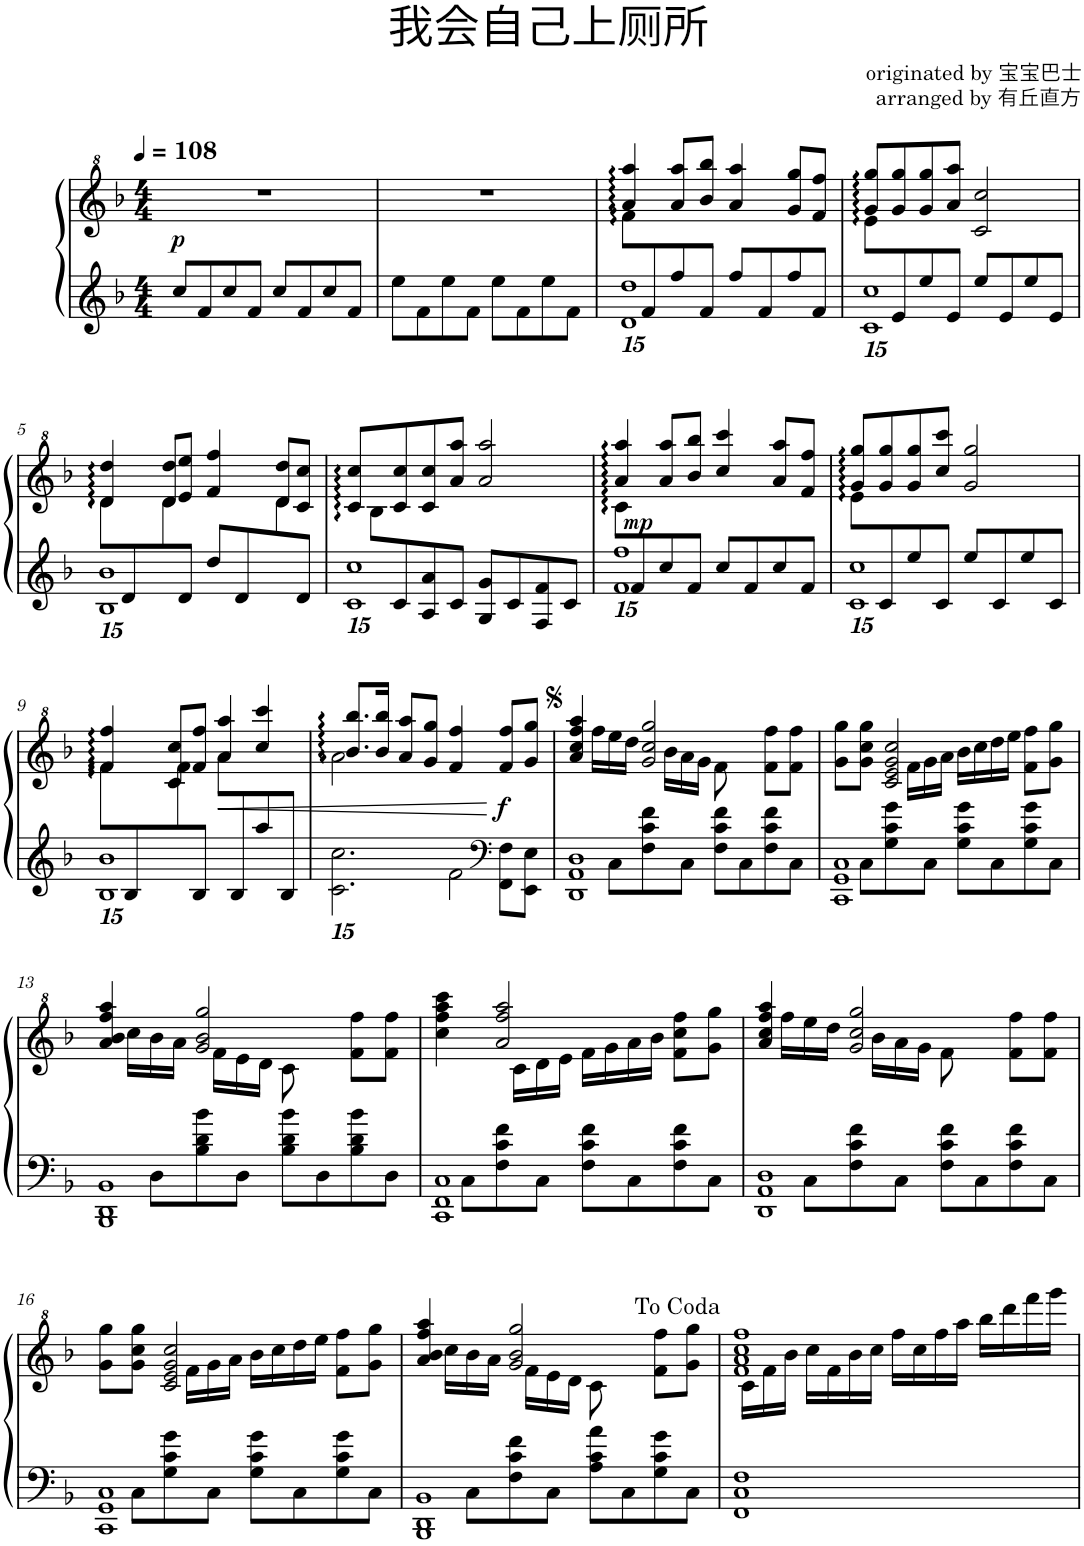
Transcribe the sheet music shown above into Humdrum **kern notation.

**kern	**kern	**dynam
*part1	*part1	*part1
*staff2	*staff1	*staff1/2
*I"Piano	*	*
*I'Pno.	*	*
*clefG2	*clefG^2	*
*k[b-]	*k[b-]	*
*M4/4	*M4/4	*
*MM108	*MM108	*
=1	=1	=1
!	!	!LO:DY:b
8cc/L	1r	p
8f/	.	.
8cc/	.	.
8f/J	.	.
8cc/L	.	.
8f/	.	.
8cc/	.	.
8f/J	.	.
=2	=2	=2
8ee\L	1r	.
8f\	.	.
8ee\	.	.
8f\J	.	.
8ee\L	.	.
8f\	.	.
8ee\	.	.
8f\J	.	.
=3	=3	=3
*^	*	*
*15ba	*	*	*
*	*	*^	*
8ryy	1DD 1D	4aa/ 4aaa/	8ff::\L	.
8f/	.	.	2..ryy	.
8ff/	.	8aa/ 8aaa/L	.	.
8f/J	.	8bb-/ 8bbb-/J	.	.
8ff/L	.	4aa/ 4aaa/	.	.
8f/	.	.	.	.
8ff/	.	8gg/ 8ggg/L	.	.
8f/J	.	8ff/ 8fff/J	.	.
=4	=4	=4	=4	=4
*X15ba	*	*	*	*
*15ba	*	*	*	*
8ryy	1CC 1C	8gg/ 8ggg/L	8ee::\L	.
8e/	.	8gg/ 8ggg/	2..ryy	.
8ee/	.	8gg/ 8ggg/	.	.
8e/J	.	8aa/ 8aaa/J	.	.
8ee/L	.	2cc/ 2ccc/	.	.
8e/	.	.	.	.
8ee/	.	.	.	.
8e/J	.	.	.	.
!!LO:LB:g=z	!!
=5	=5	=5	=5	=5
*X15ba	*	*	*	*
*15ba	*	*	*	*
8ryy	1BBB- 1BB-	4dd/ 4ddd/	8dd::\L	.
8d/	.	.	8ryy	.
8ryy	.	8dd/ 8ddd/L	8dd\	.
8d/J	.	8ee/ 8eee/J	4.ryy	.
8dd/L	.	4ff/ 4fff/	.	.
8d/	.	.	.	.
8ryy	.	8dd/ 8ddd/L	8dd\	.
8d/J	.	8cc/ 8ccc/J	8ryy	.
=6	=6	=6	=6	=6
*X15ba	*	*	*	*
*15ba	*	*	*	*
8ryy	1CC 1C	8cc/ 8ccc/L	8b-::\L	.
8c/	.	8cc/ 8ccc/	2..ryy	.
8A/ 8a/	.	8cc/ 8ccc/	.	.
8c/J	.	8aa/ 8aaa/J	.	.
8G/ 8g/L	.	2aa/ 2aaa/	.	.
8c/	.	.	.	.
8F/ 8f/	.	.	.	.
8c/J	.	.	.	.
=7	=7	=7	=7	=7
*X15ba	*	*	*	*
*15ba	*	*	*	*
8ryy	1FF 1F	4aa/ 4aaa/	8cc::\L	.
!	!	!	!	!LO:DY:b
8f/	.	.	2..ryy	mp
8cc/	.	8aa/ 8aaa/L	.	.
8f/J	.	8bb-/ 8bbb-/J	.	.
8cc/L	.	4ccc/ 4cccc/	.	.
8f/	.	.	.	.
8cc/	.	8aa/ 8aaa/L	.	.
8f/J	.	8ff/ 8fff/J	.	.
=8	=8	=8	=8	=8
*X15ba	*	*	*	*
*15ba	*	*	*	*
8ryy	1CC 1C	8gg/ 8ggg/L	8ee::\L	.
8c/	.	8gg/ 8ggg/	2..ryy	.
8ee/	.	8gg/ 8ggg/	.	.
8c/J	.	8ccc/ 8cccc/J	.	.
8ee/L	.	2gg/ 2ggg/	.	.
8c/	.	.	.	.
8ee/	.	.	.	.
8c/J	.	.	.	.
!!LO:LB:g=z	!!
=9	=9	=9	=9	=9
*X15ba	*	*	*	*
*15ba	*	*	*	*
8ryy	1BBB- 1BB-	4ff/ 4fff/	8ff::\L	.
8B-/	.	.	8ryy	.
8ryy	.	8cc/ 8ccc/L	8ff\	.
8B-/J	.	8ff/ 8fff/J	8ryy	.
!	!	!	!	!LO:HP:b
8ryy	.	4aa/ 4aaa/	8aa\L	<
8B-/	.	.	4.ryy	.
8aa/	.	4ccc/ 4cccc/	.	.
8B-/J	.	.	.	.
=10	=10	=10	=10	=10
*X15ba	*	*	*	*
*15ba	*	*	*	*
2ryy	2.CC\ 2.C\	8.bb-/ 8.bbb-/L	2aa::\	.
.	.	16bb-/ 16bbb-/Jk	.	.
.	.	8aa/ 8aaa/L	.	.
.	.	8gg/ 8ggg/J	.	.
2f\	.	4ff/ 4fff/	2ryy	.
*clefF4	*	*	*	*
!	!	!	!	!LO:DY:n=1:b
.	8FF\ 8F\L	8ff/ 8fff/L	.	[ f
.	8EE\ 8E\J	8gg/ 8ggg/J	.	.
=11	=11	=11	=11	=11
*X15ba	*	*	*	*
1DD 1AA 1D	8ryy	4aa/ 4ccc/ 4fff/ 4aaa/	16ryy	.
.	.	.	16fff\LL	.
.	8C\L	.	16eee\	.
.	.	.	16ddd\JJ	.
.	8F\ 8c\ 8f\	2gg/ 2ccc/ 2ggg/	16ryy	.
.	.	.	16bb-\LL	.
.	8C\J	.	16aa\	.
.	.	.	16gg\JJ	.
.	8F\ 8c\ 8f\L	.	8ff\	.
.	8C\	.	4.ryy	.
.	8F\ 8c\ 8f\	8ff\ 8fff\L	.	.
.	8C\J	8ff\ 8fff\J	.	.
=12	=12	=12	=12	=12
1CC 1GG 1C	8ryy	8gg\ 8ggg\L	16ryy	.
*	*	*v	*v	*
.	8C\L	8gg\ 8ccc\ 8ggg\J	.
.	8G\ 8c\ 8g\	2cc/ 2ee/ 2gg/ 2ccc/	.
*	*	*^	*
.	.	.	16ff\LL	.
.	8C\J	.	16gg\	.
.	.	.	16aa\JJ	.
.	8G\ 8c\ 8g\L	.	16bb-\LL	.
.	.	.	16ccc\	.
.	8C\	.	16ddd\	.
.	.	.	16eee\JJ	.
.	8G\ 8c\ 8g\	8ff\ 8fff\L	4ryy	.
.	8C\J	8gg\ 8ggg\J	.	.
!!LO:LB:g=z	!!
=13	=13	=13	=13	=13
1BBB- 1DD 1BB-	8ryy	4aa/ 4bb-/ 4fff/ 4aaa/	16ryy	.
.	.	.	16ccc\LL	.
.	8D\L	.	16bb-\	.
.	.	.	16aa\JJ	.
.	8B-\ 8d\ 8b-\	2gg/ 2bb-/ 2ggg/	16ryy	.
.	.	.	16ff\LL	.
.	8D\J	.	16ee\	.
.	.	.	16dd\JJ	.
.	8B-\ 8d\ 8b-\L	.	8cc\	.
.	8D\	.	4.ryy	.
.	8B-\ 8d\ 8b-\	8ff\ 8fff\L	.	.
.	8D\J	8ff\ 8fff\J	.	.
=14	=14	=14	=14	=14
1CC 1FF 1C	8ryy	4ccc\ 4fff\ 4aaa\ 4cccc\	16ryy	.
*	*	*v	*v	*
.	8C\L	.	.
.	8F\ 8c\ 8f\	2aa/ 2fff/ 2aaa/	.
*	*	*^	*
.	.	.	16cc\LL	.
.	8C\J	.	16dd\	.
.	.	.	16ee\JJ	.
.	8F\ 8c\ 8f\L	.	16ff\LL	.
.	.	.	16gg\	.
.	8C\	.	16aa\	.
.	.	.	16bb-\JJ	.
.	8F\ 8c\ 8f\	8ff\ 8ccc\ 8fff\L	4ryy	.
.	8C\J	8gg\ 8ggg\J	.	.
=15	=15	=15	=15	=15
1DD 1AA 1D	8ryy	4aa/ 4ccc/ 4fff/ 4aaa/	16ryy	.
.	.	.	16fff\LL	.
.	8C\L	.	16eee\	.
.	.	.	16ddd\JJ	.
.	8F\ 8c\ 8f\	2gg/ 2ccc/ 2ggg/	16ryy	.
.	.	.	16bb-\LL	.
.	8C\J	.	16aa\	.
.	.	.	16gg\JJ	.
.	8F\ 8c\ 8f\L	.	8ff\	.
.	8C\	.	4.ryy	.
.	8F\ 8c\ 8f\	8ff\ 8fff\L	.	.
.	8C\J	8ff\ 8fff\J	.	.
!!LO:LB:g=z	!!
=16	=16	=16	=16	=16
1CC 1GG 1C	8ryy	8gg\ 8ggg\L	16ryy	.
*	*	*v	*v	*
.	8C\L	8gg\ 8ccc\ 8ggg\J	.
.	8G\ 8c\ 8g\	2cc/ 2ee/ 2gg/ 2ccc/	.
*	*	*^	*
.	.	.	16ff\LL	.
.	8C\J	.	16gg\	.
.	.	.	16aa\JJ	.
.	8G\ 8c\ 8g\L	.	16bb-\LL	.
.	.	.	16ccc\	.
.	8C\	.	16ddd\	.
.	.	.	16eee\JJ	.
.	8G\ 8c\ 8g\	8ff\ 8fff\L	4ryy	.
.	8C\J	8gg\ 8ggg\J	.	.
=17	=17	=17	=17	=17
1BBB- 1DD 1BB-	8ryy	4aa/ 4bb-/ 4fff/ 4aaa/	16ryy	.
.	.	.	16ccc\LL	.
.	8C\L	.	16bb-\	.
.	.	.	16aa\JJ	.
.	8F\ 8c\ 8f\	2gg/ 2bb-/ 2ggg/	16ryy	.
.	.	.	16ff\LL	.
.	8C\J	.	16ee\	.
.	.	.	16dd\JJ	.
.	8A\ 8c\ 8a\L	.	8cc\	.
.	8C\	.	4.ryy	.
.	8G\ 8c\ 8g\	8ff\ 8fff\L	.	.
.	8C\J	8gg\ 8ggg\J	.	.
*v	*v	*	*	*
=18	=18	=18	=18
1FF 1C 1F	1ff 1aa 1ccc 1fff	16ryy	.
.	.	16cc\LL	.
.	.	16ff\	.
.	.	16bb-\JJ	.
.	.	16ccc\LL	.
.	.	16ff\	.
.	.	16bb-\	.
.	.	16ccc\JJ	.
.	.	16fff\LL	.
.	.	16ccc\	.
.	.	16fff\	.
.	.	16aaa\JJ	.
.	.	16bbb-\LL	.
.	.	16dddd\	.
.	.	16ffff\	.
.	.	16gggg\JJ	.
*	*v	*v	*
=	=	=
*-	*-	*-
